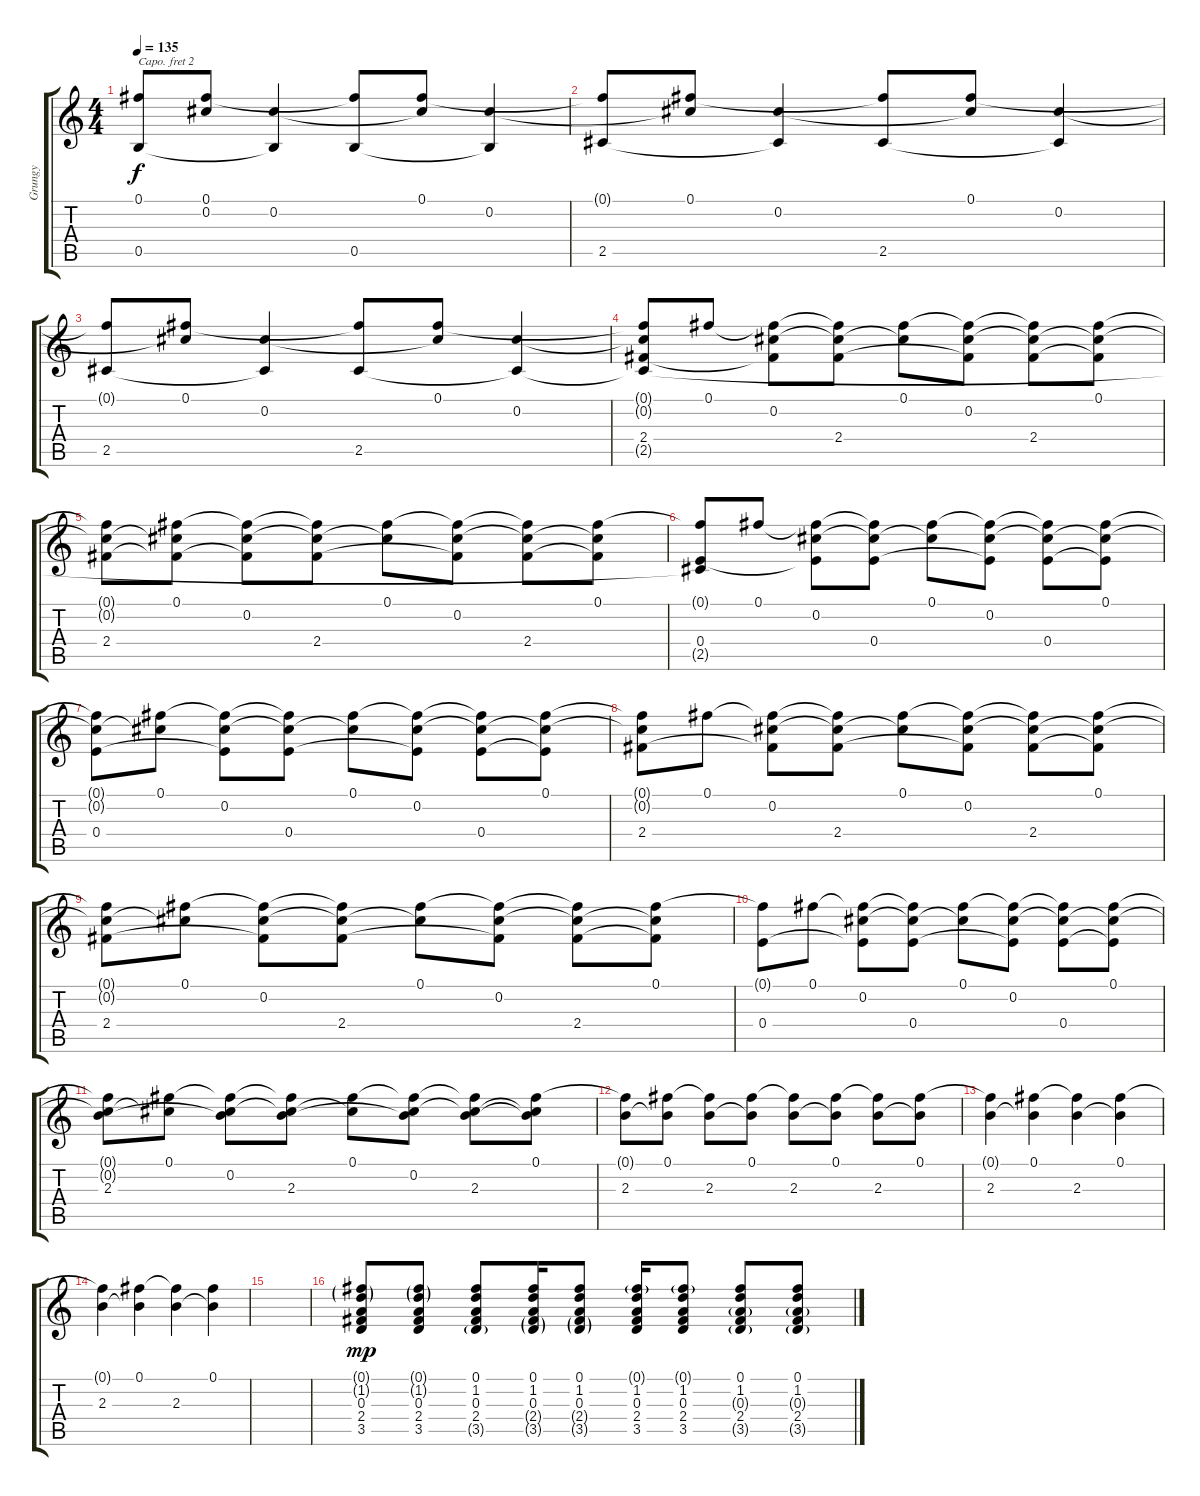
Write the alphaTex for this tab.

\track ("Grungy" "Grungy") {instrument electricguitarclean}
\staff {score tabs}
\capo 2
\tuning (E4 B3 G3 D3 A2 E2) {hide}
\ts (4 4)
\tempo 135
\clef g2
\ks c
(0.1{t} 0.5).8{dy f} (0.1 0.2{t}).8 (0.2 0.5{t}).4 (0.1{t} 0.5).8 (0.1 0.2{t}).8 (0.2 0.5{t}).4 |
(0.1{t} 2.5).8 (0.1 0.2{t}).8 (0.2 2.5{t}).4 (0.1{t} 2.5).8 (0.1 0.2{t}).8 (0.2 2.5{t}).4 |
(0.1{t} 2.5).8 (0.1 0.2{t}).8 (0.2 2.5{t}).4 (0.1{t} 2.5).8 (0.1 0.2{t}).8 (0.2 2.5{t}).4 |
(0.1{t} 0.2{t} 2.4 2.5{t}).8 0.1.8 (0.1{t} 0.2 2.4{t}).8 (0.1{t} 0.2{t} 2.4).8 (0.1 0.2{t}).8 (0.1{t} 0.2 2.4{t}).8 (0.1{t} 0.2{t} 2.4).8 (0.1 0.2{t} 2.4{t}).8 |
(0.1{t} 0.2{t} 2.4).8 (0.1 0.2{t} 2.4{t}).8 (0.1{t} 0.2 2.4{t}).8 (0.1{t} 0.2{t} 2.4).8 (0.1 0.2{t}).8 (0.1{t} 0.2 2.4{t}).8 (0.1{t} 0.2{t} 2.4).8 (0.1 0.2{t} 2.4{t}).8 |
(0.1{t} 0.4 2.5{t}).8 0.1.8 (0.1{t} 0.2 0.4{t}).8 (0.1{t} 0.2{t} 0.4).8 (0.1 0.2{t}).8 (0.1{t} 0.2 0.4{t}).8 (0.1{t} 0.2{t} 0.4).8 (0.1 0.2{t} 0.4{t}).8 |
(0.1{t} 0.2{t} 0.4).8 (0.1 0.2{t}).8 (0.1{t} 0.2 0.4{t}).8 (0.1{t} 0.2{t} 0.4).8 (0.1 0.2{t}).8 (0.1{t} 0.2 0.4{t}).8 (0.1{t} 0.2{t} 0.4).8 (0.1 0.2{t} 0.4{t}).8 |
(0.1{t} 0.2{t} 2.4).8 0.1.8 (0.1{t} 0.2 2.4{t}).8 (0.1{t} 0.2{t} 2.4).8 (0.1 0.2{t}).8 (0.1{t} 0.2 2.4{t}).8 (0.1{t} 0.2{t} 2.4).8 (0.1 0.2{t} 2.4{t}).8 |
(0.1{t} 0.2{t} 2.4).8 (0.1 0.2{t}).8 (0.1{t} 0.2 2.4{t}).8 (0.1{t} 0.2{t} 2.4).8 (0.1 0.2{t}).8 (0.1{t} 0.2 2.4{t}).8 (0.1{t} 0.2{t} 2.4).8 (0.1 0.2{t} 2.4{t}).8 |
(0.1{t} 0.4).8 0.1.8 (0.1{t} 0.2 0.4{t}).8 (0.1{t} 0.2{t} 0.4).8 (0.1 0.2{t}).8 (0.1{t} 0.2 0.4{t}).8 (0.1{t} 0.2{t} 0.4).8 (0.1 0.2{t} 0.4{t}).8 |
(0.1{t} 0.2{t} 2.3).8 (0.1 0.2{t}).8 (0.1{t} 0.2 2.3{t}).8 (0.1{t} 0.2{t} 2.3).8 (0.1 0.2{t}).8 (0.1{t} 0.2 2.3{t}).8 (0.1{t} 0.2{t} 2.3).8 (0.1 0.2{t} 2.3{t}).8 |
(0.1{t} 2.3).8 (0.1 2.3{t}).8 (0.1{t} 2.3).8 (0.1 2.3{t}).8 (0.1{t} 2.3).8 (0.1 2.3{t}).8 (0.1{t} 2.3).8 (0.1 2.3{t}).8 |
(0.1{t} 2.3).4{volume 0} (0.1 2.3{t}).4 (0.1{t} 2.3).4 (0.1 2.3{t}).4 |
(0.1{t} 2.3).4 (0.1 2.3{t}).4 (0.1{t} 2.3).4 (0.1 2.3{t}).4 |
|
(0.1{g} 1.2{g} 0.3 2.4 3.5).8{dy mp volume 11 instrument distortionguitar} (0.1{g} 1.2{g} 0.3 2.4 3.5).8 (0.1 1.2 0.3 2.4 3.5{g}).8 (0.1 1.2 0.3 2.4{g} 3.5{g}).16 (0.1 1.2 0.3 2.4{g} 3.5{g}).8 (0.1{g} 1.2 0.3 2.4 3.5).16 (0.1{g} 1.2 0.3 2.4 3.5).8 (0.1 1.2 0.3{g} 2.4 3.5{g}).8 (0.1 1.2 0.3{g} 2.4 3.5{g}).8
